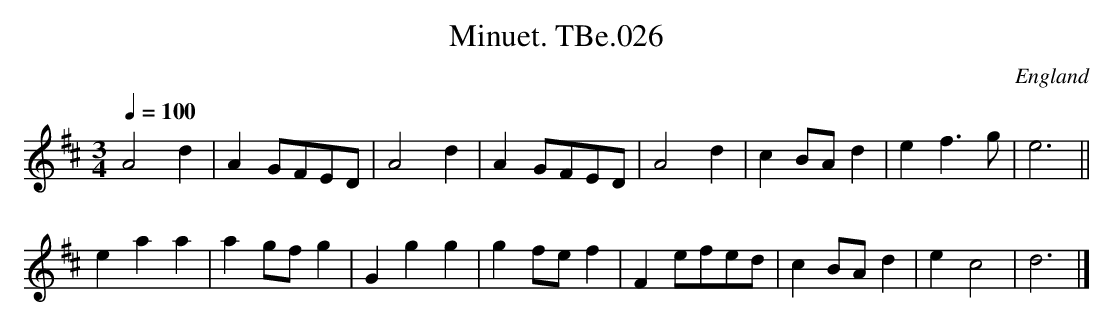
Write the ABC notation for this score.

X:1
T:Minuet. TBe.026
L:1/4
M:3/4
O:England
Q:1/4=100
K:D major
A2 d | A G/F/E/D/ |  A2d | A G/F/E/D/ |\
A2d | c B/A/ d | ef>g | e3 ||!
eaa | a g/f/g | Ggg | gf/e/ f | F e/f/e/d/ | c B/A/  d |\
e c2 | d3 |]
